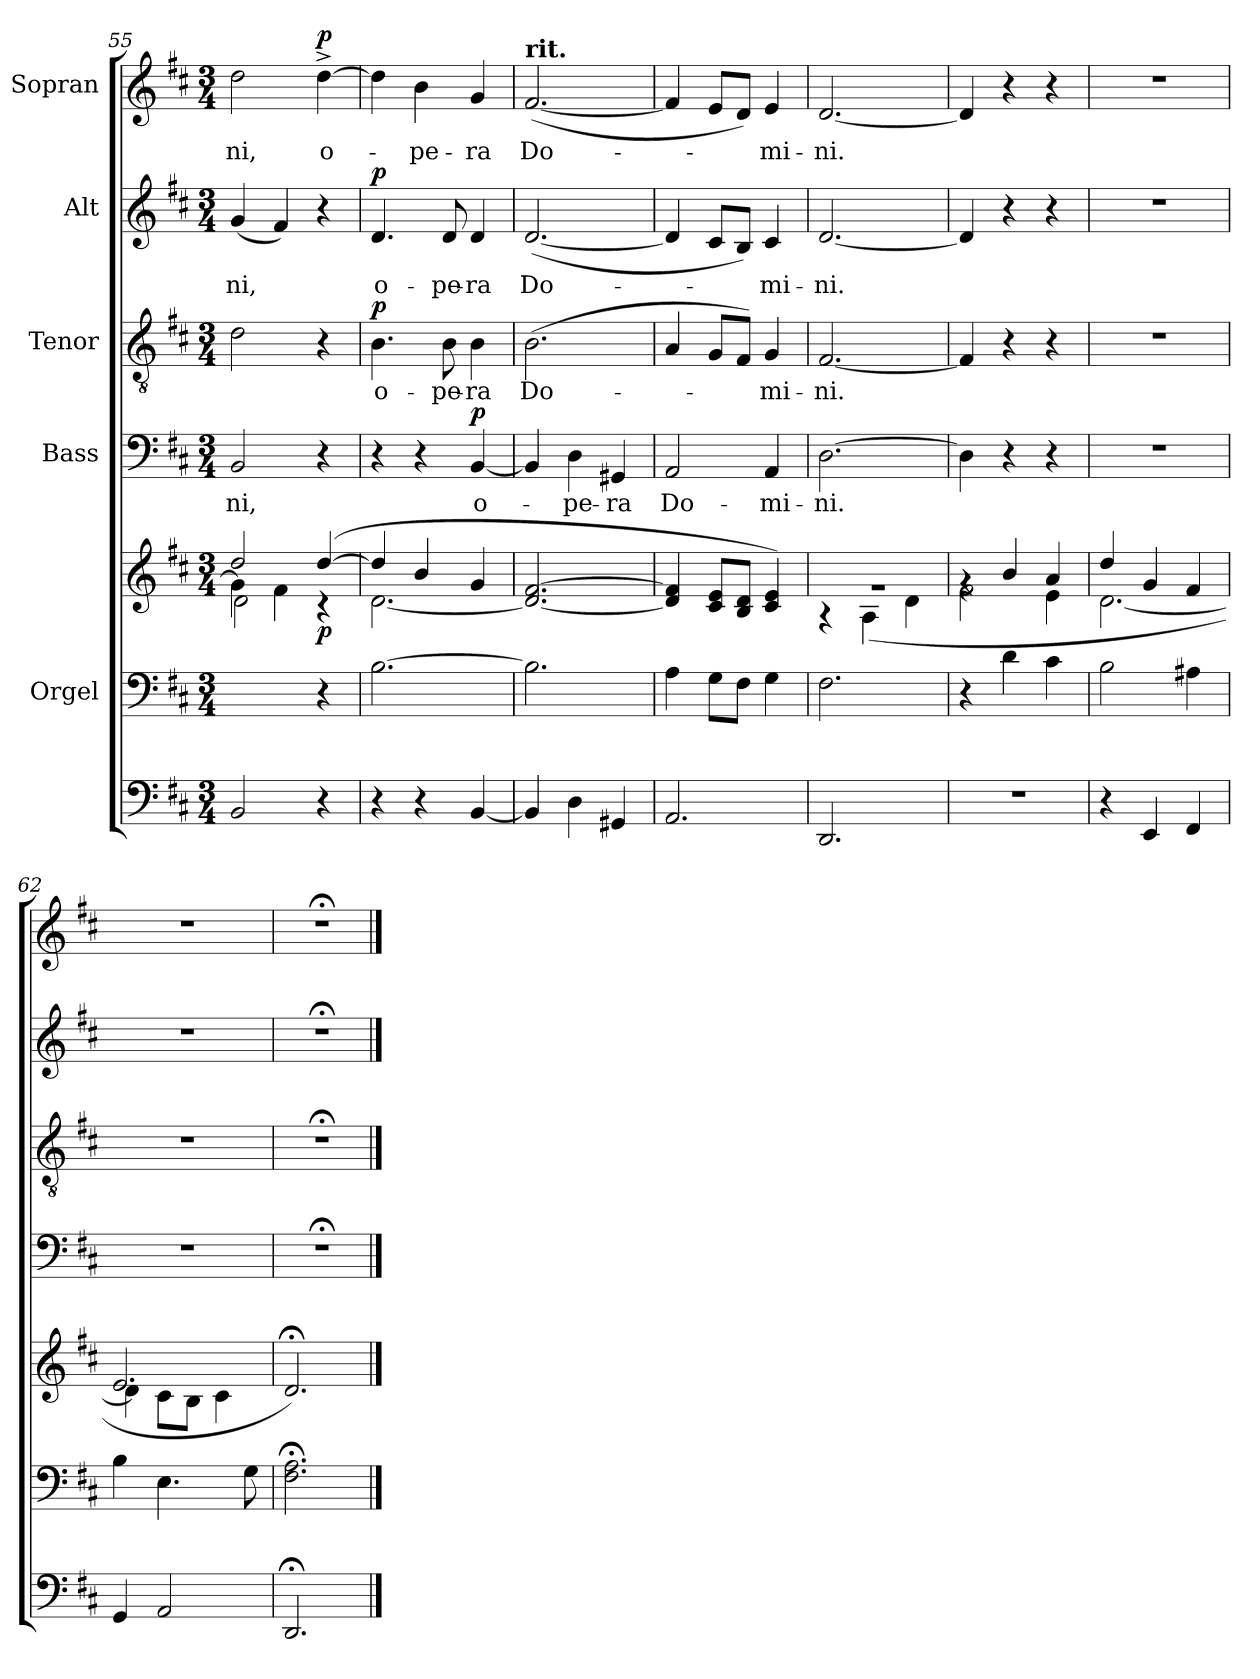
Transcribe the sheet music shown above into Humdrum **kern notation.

**kern	**kern	**kern	**dynam	**kern	**text	**dynam	**kern	**text	**dynam	**kern	**text	**dynam	**kern	**text	**dynam
*part6	*part5	*part5	*part5	*part4	*part4	*part4	*part3	*part3	*part3	*part2	*part2	*part2	*part1	*part1	*part1
*staff7	*staff6	*staff5	*staff5/6	*staff4	*staff4	*staff4	*staff3	*staff3	*staff3	*staff2	*staff2	*staff2	*staff1	*staff1	*staff1
*	*I"Orgel	*	*	*I"Bass	*	*	*I"Tenor	*	*	*I"Alt	*	*	*I"Sopran	*	*
!!LO:LB:g=z
*clefF4	*clefF4	*clefG2	*	*clefF4	*	*	*clefGv2	*	*	*clefG2	*	*	*clefG2	*	*
*k[f#c#]	*k[f#c#]	*k[f#c#]	*	*k[f#c#]	*	*	*k[f#c#]	*	*	*k[f#c#]	*	*	*k[f#c#]	*	*
*D:	*D:	*D:	*	*D:	*	*	*D:	*	*	*D:	*	*	*D:	*	*
*M3/4	*M3/4	*M3/4	*	*M3/4	*	*	*M3/4	*	*	*M3/4	*	*	*M3/4	*	*
=55	=55	=55	=55	=55	=55	=55	=55	=55	=55	=55	=55	=55	=55	=55	=55
*	*	*^	*	*	*	*	*	*	*	*	*	*	*	*	*
*	*	*	*^	*	*	*	*	*	*	*	*	*	*	*	*	*
2BB/	2ryy	2dd/	4g\]	2d\	.	2BB/	-ni,	.	2d\	.	.	(4g/	-ni,	.	2dd\	-ni,	.
.	.	.	4f#\	.	.	.	.	.	.	.	.	4f#/)	.	.	.	.	.
!	!	!	!	!	!LO:DY:b	!	!	!	!	!	!	!	!	!	!	!	!LO:DY:a
4r	4r	([4dd/	4r	4ryy	p	4r	.	.	4r	.	.	4r	.	.	[4dd^\	o-	p
=56	=56	=56	=56	=56	=56	=56	=56	=56	=56	=56	=56	=56	=56	=56	=56	=56	=56
!	!	!	!	!	!	!	!	!	!	!	!LO:DY:a	!	!	!LO:DY:a	!	!	!
*	*	*	*v	*v	*	*	*	*	*	*	*	*	*	*	*	*	*
4r	[2.B\	4dd/]	[2.d\	.	4r	.	.	4.B\	o-	p	4.d/	o-	p	4dd\]	.	.
4r	.	4b/	.	.	4r	.	.	.	.	.	.	.	.	4b\	-pe-	.
.	.	.	.	.	.	.	.	8B\	-pe-	.	8d/	-pe-	.	.	.	.
!	!	!	!	!	!	!	!LO:DY:a	!	!	!	!	!	!	!	!	!
[4BB/	.	4g/	.	.	[4BB/	o-	p	4B\	-ra	.	4d/	-ra	.	4g/	-ra	.
*	*	*v	*v	*	*	*	*	*	*	*	*	*	*	*	*	*
=57	=57	=57	=57	=57	=57	=57	=57	=57	=57	=57	=57	=57	=57	=57	=57
!	!	!	!	!	!	!	!	!	!	!	!	!	!LO:TX:a:B:t=rit.	!	!
4BB/]	2.B\]	2.d/_ [2.f#/	.	4BB/]	.	.	(>2.B\	Do-	.	(>[2.d/	Do-	.	(>[2.f#/	Do-	.
4D\	.	.	.	4D\	-pe-	.	.	.	.	.	.	.	.	.	.
4GG#X/	.	.	.	4GG#X/	-ra	.	.	.	.	.	.	.	.	.	.
=58	=58	=58	=58	=58	=58	=58	=58	=58	=58	=58	=58	=58	=58	=58	=58
2.AA/	4A\	4d/] 4f#/]	.	2AA/	Do-	.	4A/	.	.	4d/]	.	.	4f#/]	.	.
.	8G\L	8c#/ 8e/L	.	.	.	.	8G/L	.	.	8c#/L	.	.	8e/L	.	.
.	8F#\J	8B/ 8d/J	.	.	.	.	8F#/J)	.	.	8B/J)	.	.	8d/J)	.	.
.	4G\	4c#/ 4e/)	.	4AA/	-mi-	.	4G/	-mi-	.	4c#/	-mi-	.	4e/	-mi-	.
=59	=59	=59	=59	=59	=59	=59	=59	=59	=59	=59	=59	=59	=59	=59	=59
*	*	*^	*	*	*	*	*	*	*	*	*	*	*	*	*
2.DD/	2.F#\	2.rg	4r	.	[2.D\	-ni.	.	[2.F#/	-ni.	.	[2.d/	-ni.	.	[2.d/	-ni.	.
.	.	.	(>4A\	.	.	.	.	.	.	.	.	.	.	.	.	.
.	.	.	4d\	.	.	.	.	.	.	.	.	.	.	.	.	.
=60	=60	=60	=60	=60	=60	=60	=60	=60	=60	=60	=60	=60	=60	=60	=60	=60
2.r	4r	4rg	2f#\	.	4D\]	.	.	4F#/]	.	.	4d/]	.	.	4d/]	.	.
.	4d\	4b/	.	.	4r	.	.	4r	.	.	4r	.	.	4r	.	.
.	4c#\	4a/	4e\	.	4r	.	.	4r	.	.	4r	.	.	4r	.	.
=61	=61	=61	=61	=61	=61	=61	=61	=61	=61	=61	=61	=61	=61	=61	=61	=61
4r	2B\	4dd/	[2.d\	.	2.r	.	.	2.r	.	.	2.r	.	.	2.r	.	.
4EE/	.	4g/	.	.	.	.	.	.	.	.	.	.	.	.	.	.
4FF#/	4A#X\	4f#/	.	.	.	.	.	.	.	.	.	.	.	.	.	.
=62	=62	=62	=62	=62	=62	=62	=62	=62	=62	=62	=62	=62	=62	=62	=62	=62
4GG/	4B\	2.e/	4d\]	.	2.r	.	.	2.r	.	.	2.r	.	.	2.r	.	.
2AA/	4.E\	.	8c#\L	.	.	.	.	.	.	.	.	.	.	.	.	.
.	.	.	8B\J	.	.	.	.	.	.	.	.	.	.	.	.	.
.	.	.	4c#\	.	.	.	.	.	.	.	.	.	.	.	.	.
.	8G\	.	.	.	.	.	.	.	.	.	.	.	.	.	.	.
*	*	*v	*v	*	*	*	*	*	*	*	*	*	*	*	*	*
=63	=63	=63	=63	=63	=63	=63	=63	=63	=63	=63	=63	=63	=63	=63	=63
2.DD;</	2.F#\;< 2.A\;<	2.d;</)	.	2.r;<	.	.	2.r;<	.	.	2.r;<	.	.	2.r;<	.	.
==	==	==	==	==	==	==	==	==	==	==	==	==	==	==	==
*-	*-	*-	*-	*-	*-	*-	*-	*-	*-	*-	*-	*-	*-	*-	*-
